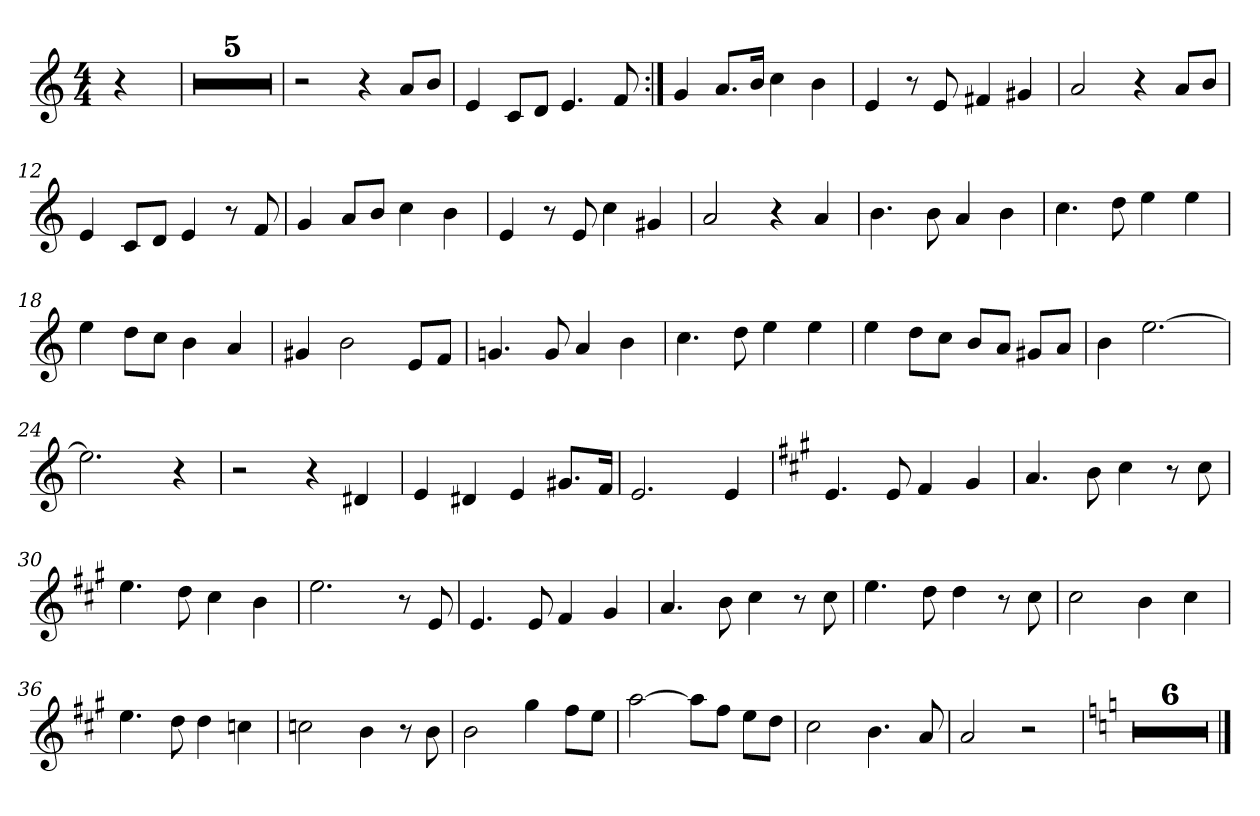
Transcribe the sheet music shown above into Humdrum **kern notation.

**kern
*part1
*staff1
*clefG2
*k[]
*M4/4
=1
4r
=2
1r
=3
1r
=4
1r
=5
1r
=6
1r
=7
2r
4r
8a/L
8b/J
=8
4e/
8c/L
8d/J
4.e/
8f/
=9:|!
4g/
8.a/L
16b/Jk
4cc\
4b\
=10
4e/
8r
8e/
4f#X/
4g#X/
=11
2a/
4r
8a/L
8b/J
=12
4e/
8c/L
8d/J
4e/
8r
8f/
!!LO:LB:g=z
=13
4g/
8a/L
8b/J
4cc\
4b\
=14
4e/
8r
8e/
4cc\
4g#X/
=15
2a/
4r
4a/
=16
4.b\
8b\
4a/
4b\
=17
4.cc\
8dd\
4ee\
4ee\
=18
4ee\
8dd\L
8cc\J
4b\
4a/
=19
4g#X/
2b\
8e/L
8f/J
=20
4.gn/
8g/
4a/
4b\
=21
4.cc\
8dd\
4ee\
4ee\
=22
4ee\
8dd\L
8cc\J
8b/L
8a/J
8g#X/L
8a/J
!!LO:LB:g=z
=23
4b\
[2.ee\
=24
2.ee\]
4r
=25
2r
4r
4d#X/
=26
4e/
4d#X/
4e/
8.g#X/L
16f/Jk
=27
2.e/
4e/
=28
*k[f#c#g#]
4.e/
8e/
4f#/
4g#/
=29
4.a/
8b\
4cc#\
8r
8cc#\
=30
4.ee\
8dd\
4cc#\
4b\
=31
2.ee\
8r
8e/
=32
4.e/
8e/
4f#/
4g#/
=33
4.a/
8b\
4cc#\
8r
8cc#\
!!LO:LB:g=z
=34
4.ee\
8dd\
4dd\
8r
8cc#\
=35
2cc#\
4b\
4cc#\
=36
4.ee\
8dd\
4dd\
4ccn\
=37
2ccn\
4b\
8r
8b\
=38
2b\
4gg#\
8ff#\L
8ee\J
=39
[2aa\
8aa\L]
8ff#\J
8ee\L
8dd\J
=40
2cc#\
4.b\
8a/
=41
2a/
2r
=42
*k[]
1r
=43
1r
=44
1r
=45
1r
=46
1r
!!LO:LB:g=z
=47
1r
==
*-
